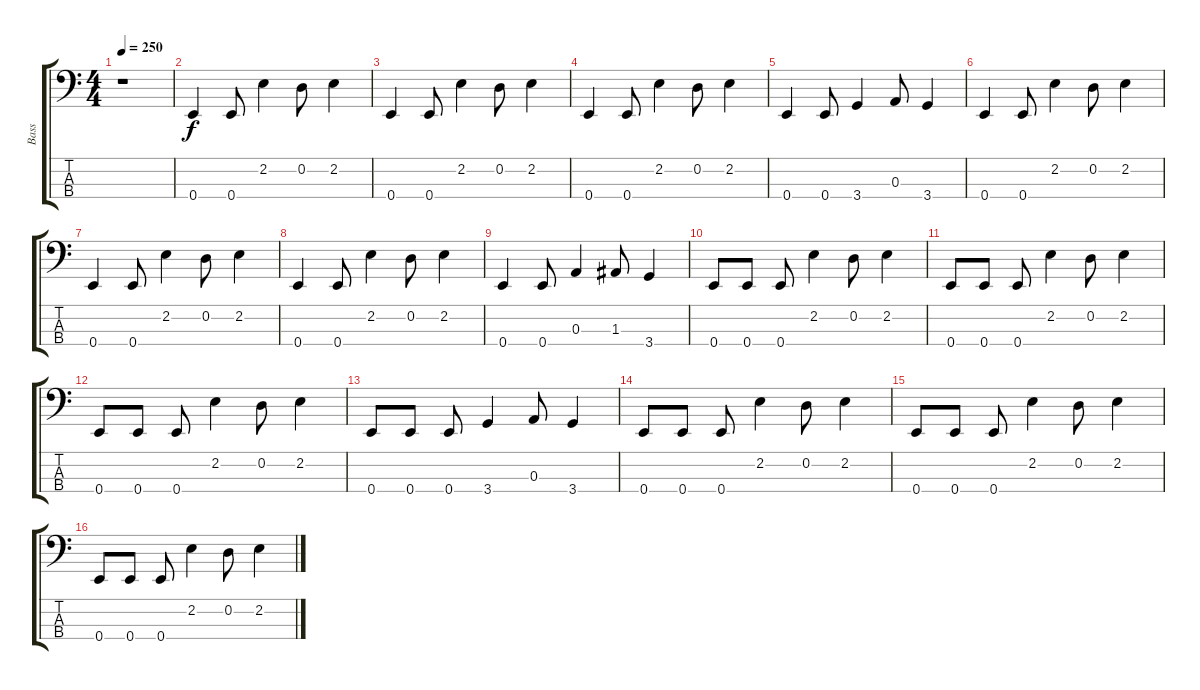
\track ("Bass" "Bass") {instrument electricbasspick}
\staff {score tabs}
\tuning (G2 D2 A1 E1) {hide}
\ts (4 4)
\tempo 250
\clef f4
\ks c
r.1{dy f instrument electricbasspick} |
0.4.4 0.4.8 2.2.4 0.2.8 2.2.4 |
0.4.4 0.4.8 2.2.4 0.2.8 2.2.4 |
0.4.4 0.4.8 2.2.4 0.2.8 2.2.4 |
0.4.4 0.4.8 3.4.4 0.3.8 3.4.4 |
0.4.4 0.4.8 2.2.4 0.2.8 2.2.4 |
0.4.4 0.4.8 2.2.4 0.2.8 2.2.4 |
0.4.4 0.4.8 2.2.4 0.2.8 2.2.4 |
0.4.4 0.4.8 0.3.4 1.3.8 3.4.4 |
0.4.8 0.4.8 0.4.8 2.2.4 0.2.8 2.2.4 |
0.4.8 0.4.8 0.4.8 2.2.4 0.2.8 2.2.4 |
0.4.8 0.4.8 0.4.8 2.2.4 0.2.8 2.2.4 |
0.4.8 0.4.8 0.4.8 3.4.4 0.3.8 3.4.4 |
0.4.8 0.4.8 0.4.8 2.2.4 0.2.8 2.2.4 |
0.4.8 0.4.8 0.4.8 2.2.4 0.2.8 2.2.4 |
0.4.8 0.4.8 0.4.8 2.2.4 0.2.8 2.2.4
